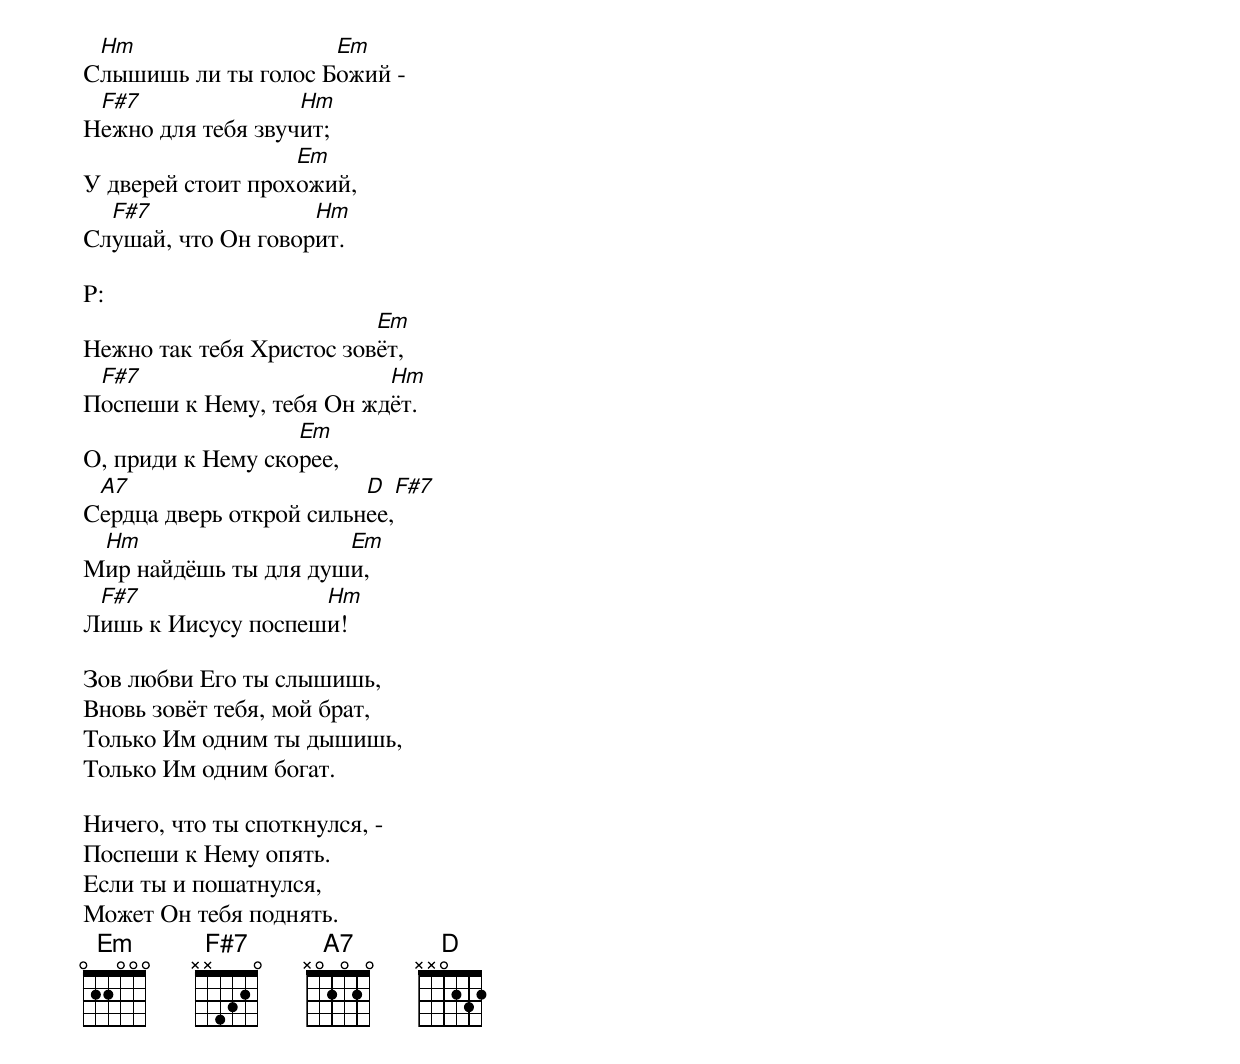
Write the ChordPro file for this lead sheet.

С[Hm]лышишь ли ты голос Б[Em]ожий -
Н[F#7]ежно для тебя звуч[Hm]ит;
У дверей стоит прох[Em]ожий,
Сл[F#7]ушай, что Он говор[Hm]ит.

P:
Нежно так тебя Христос зов[Em]ёт,
П[F#7]оспеши к Нему, тебя Он жд[Hm]ёт.
О, приди к Нему ско[Em]рее,
С[A7]ердца дверь открой сильн[D]ее,[F#7]
М[Hm]ир найдёшь ты для душ[Em]и,
Л[F#7]ишь к Иисусу поспеш[Hm]и!

Зов любви Его ты слышишь,
Вновь зовёт тебя, мой брат,
Только Им одним ты дышишь,
Только Им одним богат.

Ничего, что ты споткнулся, -
Поспеши к Нему опять.
Если ты и пошатнулся,
Может Он тебя поднять.
